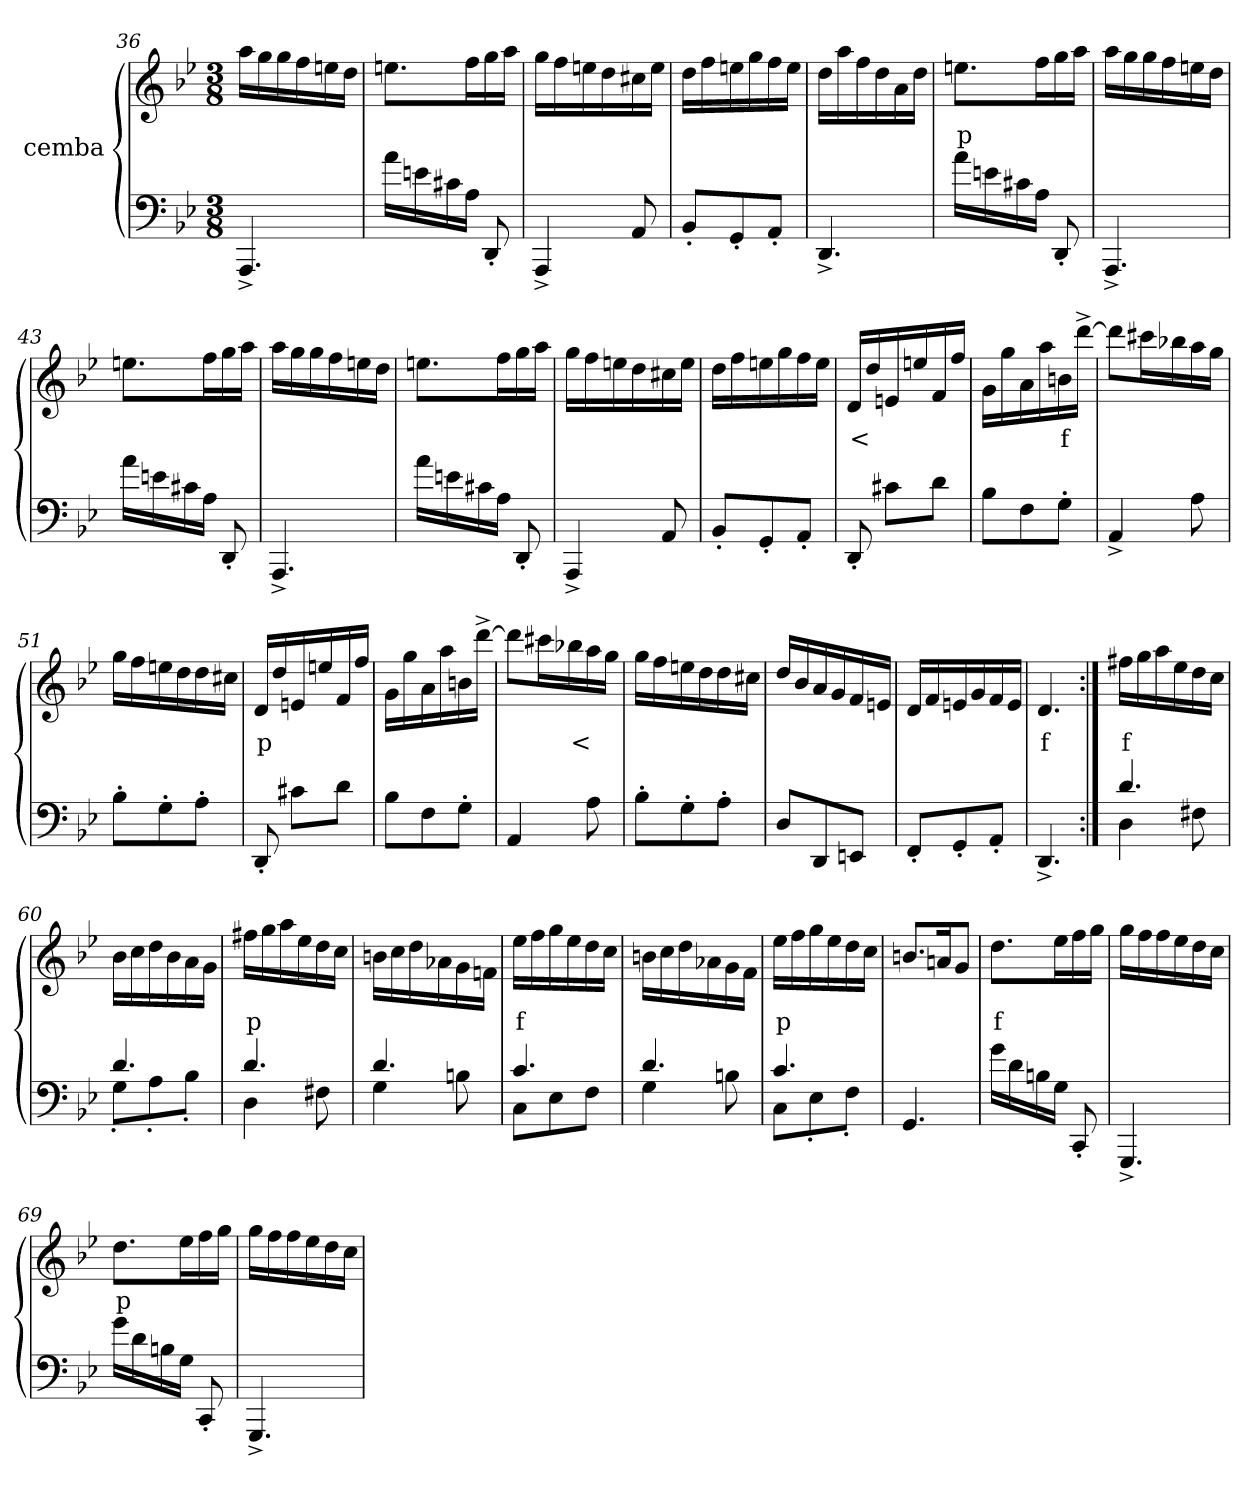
**kern	**kern	**text
*part2	*part1	*part1
*staff2	*staff1	*staff1
*I"cemba	*I"cemba	*
*clefF4	*clefG2	*
*k[b-e-]	*k[b-e-]	*
*B-:	*B-:	*
*M3/8	*M3/8	*
=36	=36	=36
4.AAA^>/	16aa\LL	.
.	16gg\	.
.	16gg\	.
.	16ff\	.
.	16een\	.
.	16dd\JJ	.
=37	=37	=37
16a\LL	8.een\L	.
16en\	.	.
16c#X\	.	.
16A\JJ	16ff\L	.
8DD'>/	16gg\	.
.	16aa\JJ	.
=38	=38	=38
4AAA^>/	16gg\LL	.
.	16ff\	.
.	16een\	.
.	16dd\	.
8AA/	16cc#X\	.
.	16ee\JJ	.
=39	=39	=39
8BB-'>/L	16dd\LL	.
.	16ff\	.
8GG'>/	16een\	.
.	16gg\	.
8AA'>/J	16ff\	.
.	16ee\JJ	.
=40	=40	=40
4.DD^>/	16dd\LL	.
.	16aa\	.
.	16ff\	.
.	16dd\	.
.	16a\	.
.	16dd\JJ	.
=41	=41	=41
16a\LL	8.een\L	p
16en\	.	.
16c#X\	.	.
16A\JJ	16ff\L	.
8DD'>/	16gg\	.
.	16aa\JJ	.
=42	=42	=42
4.AAA^>/	16aa\LL	.
.	16gg\	.
.	16gg\	.
.	16ff\	.
.	16een\	.
.	16dd\JJ	.
=43	=43	=43
16a\LL	8.een\L	.
16en\	.	.
16c#X\	.	.
16A\JJ	16ff\L	.
8DD'>/	16gg\	.
.	16aa\JJ	.
=44	=44	=44
4.AAA^>/	16aa\LL	.
.	16gg\	.
.	16gg\	.
.	16ff\	.
.	16een\	.
.	16dd\JJ	.
=45	=45	=45
16a\LL	8.een\L	.
16en\	.	.
16c#X\	.	.
16A\JJ	16ff\L	.
8DD'>/	16gg\	.
.	16aa\JJ	.
=46	=46	=46
4AAA^>/	16gg\LL	.
.	16ff\	.
.	16een\	.
.	16dd\	.
8AA/	16cc#X\	.
.	16ee\JJ	.
=47	=47	=47
8BB-'>/L	16dd\LL	.
.	16ff\	.
8GG'>/	16een\	.
.	16gg\	.
8AA'>/J	16ff\	.
.	16ee\JJ	.
=48	=48	=48
8DD'>/	16d/LL	<
.	16dd/	.
8c#X\L	16en/	.
.	16een/	.
8d\J	16f/	.
.	16ff/JJ	.
=49	=49	=49
8B-\L	16g\LL	.
.	16gg\	.
8F\	16a\	.
.	16aa\	.
8G'>\J	16bn\	f
.	[16ddd^>\JJ	.
=50	=50	=50
4AA^>/	8ddd\L]	.
.	16ccc#X\L	.
.	16bb-X\	.
8A\	16aa\	.
.	16gg\JJ	.
=51	=51	=51
8B-'>\L	16gg\LL	.
.	16ff\	.
8G'>\	16een\	.
.	16dd\	.
8A'>\J	16dd\	.
.	16cc#X\JJ	.
=52	=52	=52
8DD'>/	16d/LL	p
.	16dd/	.
8c#X\L	16en/	.
.	16een/	.
8d\J	16f/	.
.	16ff/JJ	.
=53	=53	=53
8B-\L	16g\LL	.
.	16gg\	.
8F\	16a\	.
.	16aa\	.
8G'>\J	16bn\	.
.	[16ddd^>\JJ	.
=54	=54	=54
4AA/	8ddd\L]	.
.	16ccc#X\L	.
.	16bb-X\	<
8A\	16aa\	.
.	16gg\JJ	.
=55	=55	=55
8B-'>\L	16gg\LL	.
.	16ff\	.
8G'>\	16een\	.
.	16dd\	.
8A'>\J	16dd\	.
.	16cc#X\JJ	.
=56	=56	=56
8D/L	16dd/LL	.
.	16b-/	.
8DD/	16a/	.
.	16g/	.
8EEn/J	16f/	.
.	16en/JJ	.
=57	=57	=57
8FF'>/L	16d/LL	.
.	16f/	.
8GG'>/	16en/	.
.	16g/	.
8AA'>/J	16f/	.
.	16e/JJ	.
=58	=58	=58
4.DD^>/	4.d/	f
=59:|!	=59:|!	=59:|!
*^	*	*
4.d/	4D\	16ff#X\LL	f
.	.	16gg\	.
.	.	16aa\	.
.	.	16ee-\	.
.	8F#X\	16dd\	.
.	.	16cc\JJ	.
=60	=60	=60	=60
4.d/	8G'>\L	16b-\LL	.
.	.	16cc\	.
.	8A'>\	16dd\	.
.	.	16b-\	.
.	8B-'>\J	16a\	.
.	.	16g\JJ	.
=61	=61	=61	=61
4.d/	4D\	16ff#X\LL	p
.	.	16gg\	.
.	.	16aa\	.
.	.	16ee-\	.
.	8F#X\	16dd\	.
.	.	16cc\JJ	.
=62	=62	=62	=62
4.d/	4G\	16bn\LL	.
.	.	16cc\	.
.	.	16dd\	.
.	.	16a-X\	.
.	8Bn\	16g\	.
.	.	16fn\JJ	.
=63	=63	=63	=63
4.c/	8C\L	16ee-\LL	f
.	.	16ff\	.
.	8E-\	16gg\	.
.	.	16ee-\	.
.	8F\J	16dd\	.
.	.	16cc\JJ	.
=64	=64	=64	=64
4.d/	4G\	16bn\LL	.
.	.	16cc\	.
.	.	16dd\	.
.	.	16a-X\	.
.	8Bn\	16g\	.
.	.	16f\JJ	.
=65	=65	=65	=65
4.c/	8C\L	16ee-\LL	p
.	.	16ff\	.
.	8E-'>\	16gg\	.
.	.	16ee-\	.
.	8F'>\J	16dd\	.
.	.	16cc\JJ	.
*v	*v	*	*
=66	=66	=66
4.GG/	8.bn/L	.
.	16an/	.
.	8g/J	.
=67	=67	=67
16g\LL	8.dd\L	f
16d\	.	.
16Bn\	.	.
16G\JJ	16ee-\L	.
8CC'>/	16ff\	.
.	16gg\JJ	.
=68	=68	=68
4.GGG^>/	16gg\LL	.
.	16ff\	.
.	16ff\	.
.	16ee-\	.
.	16dd\	.
.	16cc\JJ	.
=69	=69	=69
16g\LL	8.dd\L	p
16d\	.	.
16Bn\	.	.
16G\JJ	16ee-\L	.
8CC'>/	16ff\	.
.	16gg\JJ	.
=70	=70	=70
4.GGG^>/	16gg\LL	.
.	16ff\	.
.	16ff\	.
.	16ee-\	.
.	16dd\	.
.	16cc\JJ	.
=	=	=
*-	*-	*-
